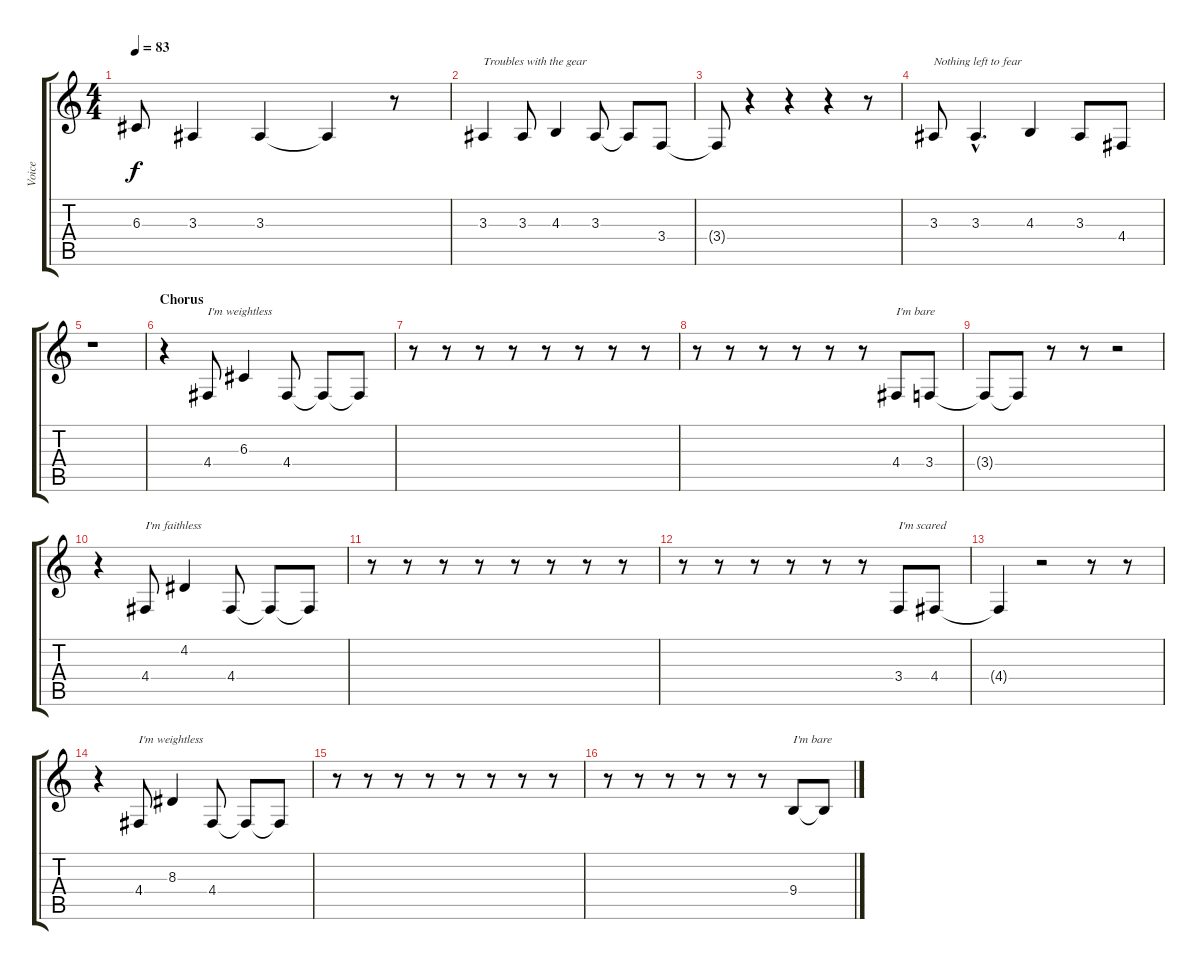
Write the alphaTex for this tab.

\track ("Voice" "Voice") {instrument lead2sawtooth}
\staff {score tabs}
\tuning (E4 B3 G3 D3 A2 D2) {hide}
\ts (4 4)
\tempo 83
\clef g2
\ks c
6.3{t}.8{dy f} 3.3.4 3.3.4 3.3{t}.4 r.8 |
3.3.4{txt "Troubles with the gear"} 3.3.8 4.3.4 3.3.8 3.3{t}.8 3.4.8 |
3.4{t}.8 r.4 r.4 r.4 r.8 |
3.3.8{txt "Nothing left to fear"} 3.3{hac}.4{d} 4.3.4 3.3.8 4.4.8 |
r.1 |
\section ("" "Chorus")
r.4 4.4.8{txt "I'm weightless"} 6.3.4 4.4.8 4.4{t}.8 4.4{t}.8 |
r.8 r.8 r.8 r.8 r.8 r.8 r.8 r.8 |
r.8 r.8 r.8 r.8 r.8 r.8 4.4.8{txt "I'm bare"} 3.4.8 |
3.4{t}.8 3.4{t}.8 r.8 r.8 r.2 |
r.4 4.4.8{txt "I'm faithless"} 4.2.4 4.4.8 4.4{t}.8 4.4{t}.8 |
r.8 r.8 r.8 r.8 r.8 r.8 r.8 r.8 |
r.8 r.8 r.8 r.8 r.8 r.8 3.4.8{txt "I'm scared"} 4.4.8 |
4.4{t}.4 r.2 r.8 r.8 |
r.4 4.4.8{txt "I'm weightless"} 8.3.4 4.4.8 4.4{t}.8 4.4{t}.8 |
r.8 r.8 r.8 r.8 r.8 r.8 r.8 r.8 |
r.8 r.8 r.8 r.8 r.8 r.8 9.4.8{txt "I'm bare"} 9.4{t}.8
